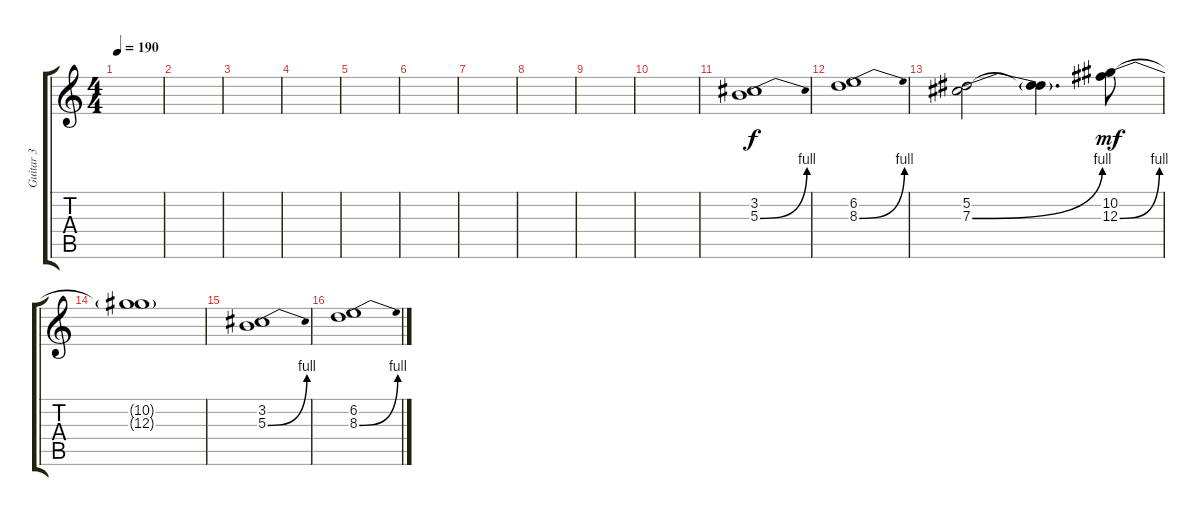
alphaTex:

\track ("Guitar 3" "Guitar 3") {instrument acousticguitarsteel}
\staff {score tabs}
\tuning (Eb4 Bb3 Gb3 Db3 Ab2 Db2) {hide}
\ts (4 4)
\tempo 190
\clef g2
\ks c
|
|
|
|
|
|
|
|
|
|
(3.2 5.3{be (bend 0 0 60 4)}).1 |
(6.2 8.3{be (bend 0 0 60 4)}).1 |
(5.2 7.3{be (bend 0 0 60 4)}).2 (5.2{t} 7.3{t}).4{d dy f} (10.2 12.3{be (bend 0 0 60 4)}).8{dy mf} |
(10.2{t} 12.3{t}).1 |
(3.2 5.3{be (bend 0 0 60 4)}).1 |
(6.2 8.3{be (bend 0 0 60 4)}).1
